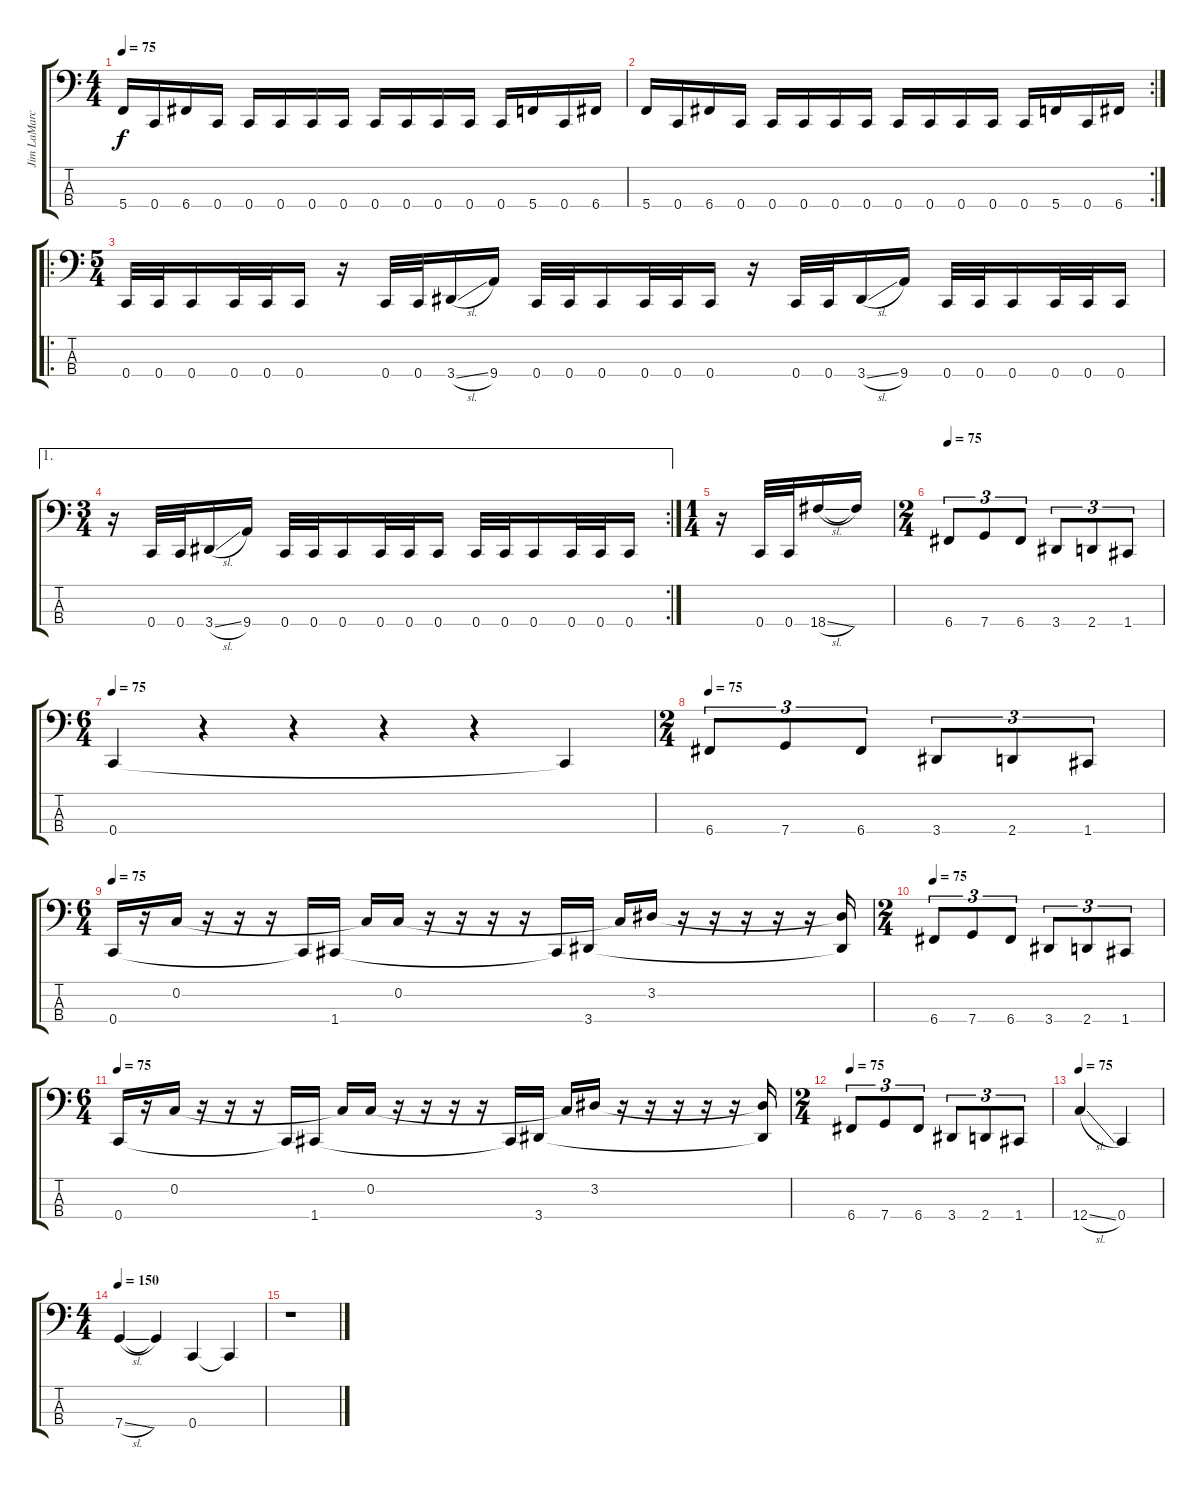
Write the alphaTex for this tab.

\track ("Jim LaMarca" "Jim LaMarc") {instrument electricbasspick}
\staff {score tabs}
\tuning (F2 C2 G1 C1) {hide}
\ts (4 4)
\tempo 75
\clef f4
\ks c
5.4.16{dy f} 0.4.16 6.4.16 0.4.16 0.4.16 0.4.16 0.4.16 0.4.16 0.4.16 0.4.16 0.4.16 0.4.16 0.4.16 5.4.16 0.4.16 6.4.16 |
\rc 2
5.4.16 0.4.16 6.4.16 0.4.16 0.4.16 0.4.16 0.4.16 0.4.16 0.4.16 0.4.16 0.4.16 0.4.16 0.4.16 5.4.16 0.4.16 6.4.16 |
\ro
\ts (5 4)
0.4.32 0.4.32 0.4.16 0.4.32 0.4.32 0.4.16 r.16 0.4.32 0.4.32 3.4{sl}.16 9.4.16 0.4.32 0.4.32 0.4.16 0.4.32 0.4.32 0.4.16 r.16 0.4.32 0.4.32 3.4{sl}.16 9.4.16 0.4.32 0.4.32 0.4.16 0.4.32 0.4.32 0.4.16 |
\ae 1
\rc 2
\ts (3 4)
r.16 0.4.32 0.4.32 3.4{sl}.16 9.4.16 0.4.32 0.4.32 0.4.16 0.4.32 0.4.32 0.4.16 0.4.32 0.4.32 0.4.16 0.4.32 0.4.32 0.4.16 |
\ts (1 4)
r.16 0.4.32 0.4.32 18.4{sl}.16 18.4{t}.16 |
\ts (2 4)
\tempo 75
6.4.8{tu (3 2)} 7.4.8{tu (3 2)} 6.4.8{tu (3 2)} 3.4.8{tu (3 2)} 2.4.8{tu (3 2)} 1.4.8{tu (3 2)} |
\ts (6 4)
\tempo 75
0.4.4 r.4 r.4 r.4 r.4 0.4{t}.4 |
\ts (2 4)
\tempo 75
6.4.8{tu (3 2)} 7.4.8{tu (3 2)} 6.4.8{tu (3 2)} 3.4.8{tu (3 2)} 2.4.8{tu (3 2)} 1.4.8{tu (3 2)} |
\ts (6 4)
\tempo 75
0.4.16 r.16 0.2.16 r.16 r.16 r.16 0.4{t}.16 1.4.16 0.2{t}.16 0.2.16 r.16 r.16 r.16 r.16 1.4{t}.16 3.4.16 0.2{t}.16 3.2.16 r.16 r.16 r.16 r.16 r.16 (3.2{t} 3.4{t}).16 |
\ts (2 4)
\tempo 75
6.4.8{tu (3 2)} 7.4.8{tu (3 2)} 6.4.8{tu (3 2)} 3.4.8{tu (3 2)} 2.4.8{tu (3 2)} 1.4.8{tu (3 2)} |
\ts (6 4)
\tempo 75
0.4.16 r.16 0.2.16 r.16 r.16 r.16 0.4{t}.16 1.4.16 0.2{t}.16 0.2.16 r.16 r.16 r.16 r.16 1.4{t}.16 3.4.16 0.2{t}.16 3.2.16 r.16 r.16 r.16 r.16 r.16 (3.2{t} 3.4{t}).16 |
\ts (2 4)
\tempo 75
6.4.8{tu (3 2)} 7.4.8{tu (3 2)} 6.4.8{tu (3 2)} 3.4.8{tu (3 2)} 2.4.8{tu (3 2)} 1.4.8{tu (3 2)} |
\tempo 75
12.4{sl}.4 0.4.4 |
\ts (4 4)
\tempo 150
7.4{sl}.4 7.4{t}.4 0.4.4 0.4{t}.4 |
r.1
